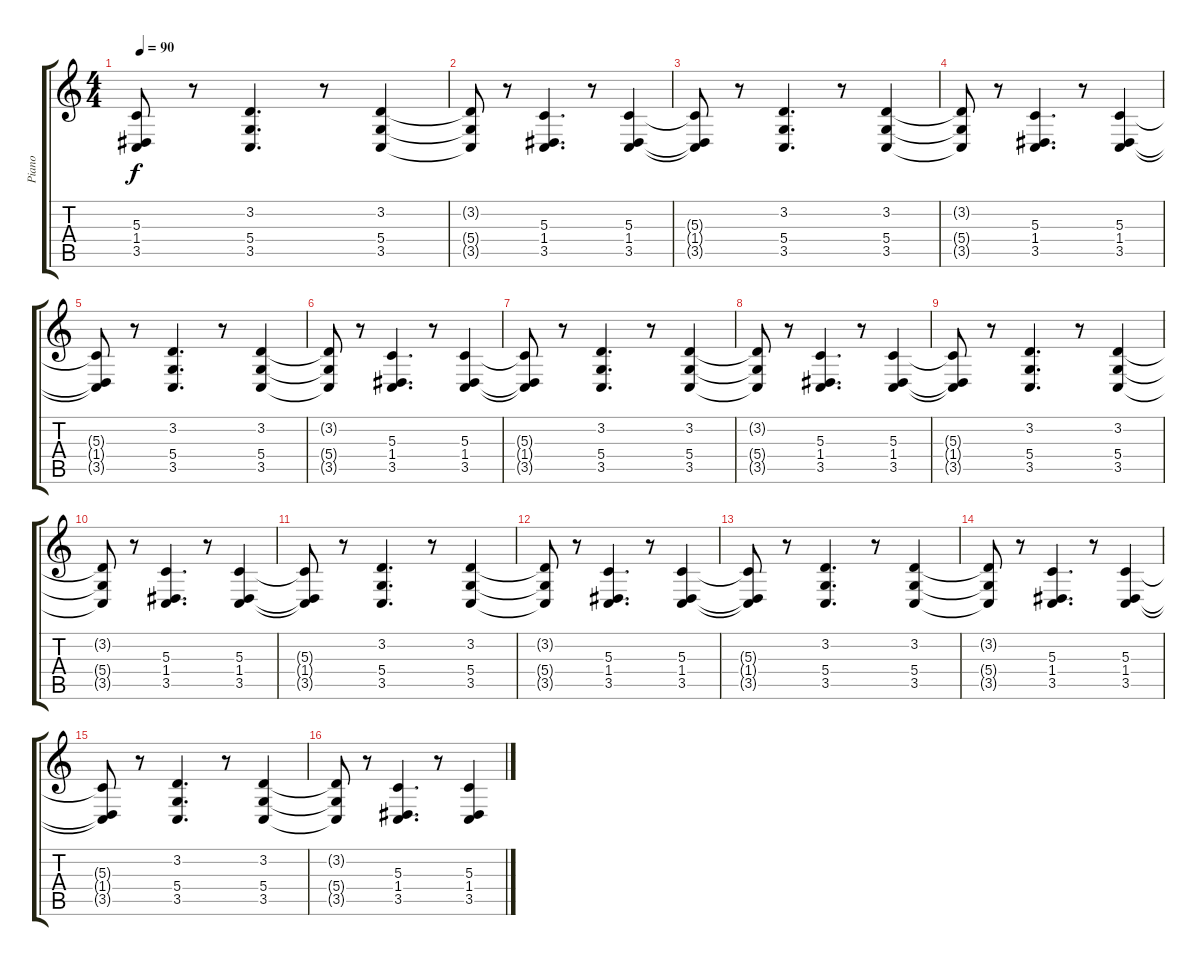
\track ("Piano" "Piano") {instrument acousticgrandpiano}
\staff {score tabs}
\tuning (E4 B3 G3 D3 A2 E2) {hide}
\ts (4 4)
\tempo 90
\clef g2
\ks c
(5.3{t} 1.4{t} 3.5{t}).8{dy f} r.8 (3.2 5.4 3.5).4{d} r.8 (3.2 5.4 3.5).4 |
(3.2{t} 5.4{t} 3.5{t}).8 r.8 (5.3 1.4 3.5).4{d} r.8 (5.3 1.4 3.5).4 |
(5.3{t} 1.4{t} 3.5{t}).8 r.8 (3.2 5.4 3.5).4{d} r.8 (3.2 5.4 3.5).4 |
(3.2{t} 5.4{t} 3.5{t}).8 r.8 (5.3 1.4 3.5).4{d} r.8 (5.3 1.4 3.5).4 |
(5.3{t} 1.4{t} 3.5{t}).8 r.8 (3.2 5.4 3.5).4{d} r.8 (3.2 5.4 3.5).4 |
(3.2{t} 5.4{t} 3.5{t}).8 r.8 (5.3 1.4 3.5).4{d} r.8 (5.3 1.4 3.5).4 |
(5.3{t} 1.4{t} 3.5{t}).8 r.8 (3.2 5.4 3.5).4{d} r.8 (3.2 5.4 3.5).4 |
(3.2{t} 5.4{t} 3.5{t}).8 r.8 (5.3 1.4 3.5).4{d} r.8 (5.3 1.4 3.5).4 |
(5.3{t} 1.4{t} 3.5{t}).8 r.8 (3.2 5.4 3.5).4{d} r.8 (3.2 5.4 3.5).4 |
(3.2{t} 5.4{t} 3.5{t}).8 r.8 (5.3 1.4 3.5).4{d} r.8 (5.3 1.4 3.5).4 |
(5.3{t} 1.4{t} 3.5{t}).8 r.8 (3.2 5.4 3.5).4{d} r.8 (3.2 5.4 3.5).4 |
(3.2{t} 5.4{t} 3.5{t}).8 r.8 (5.3 1.4 3.5).4{d} r.8 (5.3 1.4 3.5).4 |
(5.3{t} 1.4{t} 3.5{t}).8 r.8 (3.2 5.4 3.5).4{d} r.8 (3.2 5.4 3.5).4 |
(3.2{t} 5.4{t} 3.5{t}).8 r.8 (5.3 1.4 3.5).4{d} r.8 (5.3 1.4 3.5).4 |
(5.3{t} 1.4{t} 3.5{t}).8 r.8 (3.2 5.4 3.5).4{d} r.8 (3.2 5.4 3.5).4 |
(3.2{t} 5.4{t} 3.5{t}).8 r.8 (5.3 1.4 3.5).4{d} r.8 (5.3 1.4 3.5).4
